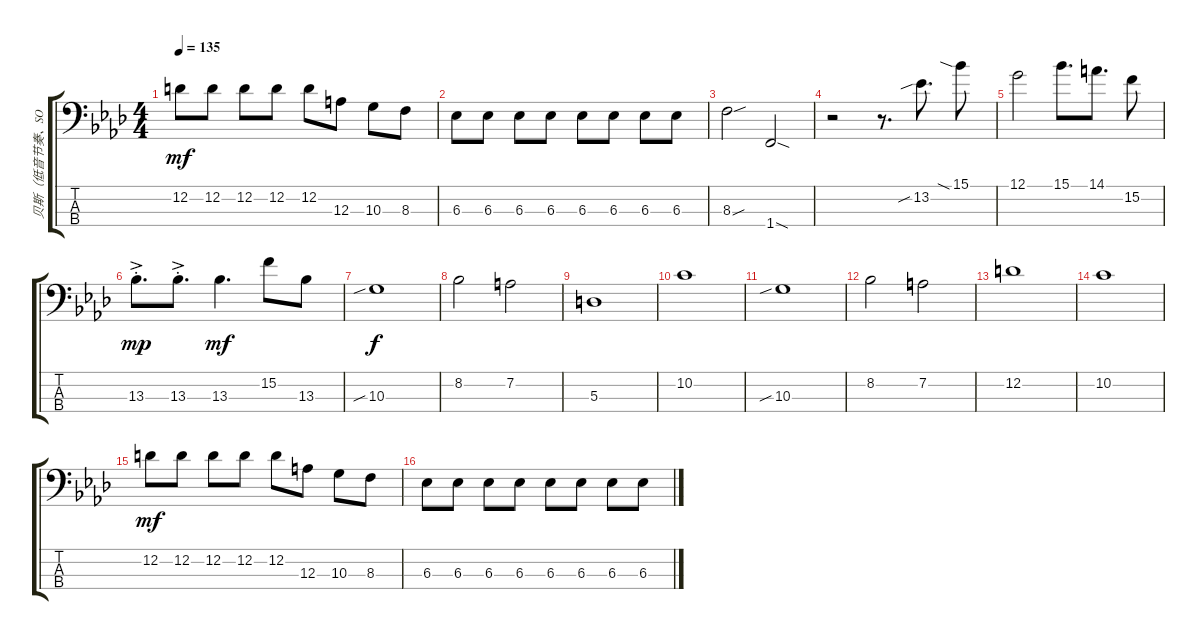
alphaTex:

\track ("贝斯（低音节奏、SOLO）" "贝斯（低音节奏、SO") {instrument electricbassfinger}
\staff {score tabs}
\tuning (G2 D2 A1 E1) {hide}
\ts (4 4)
\tempo 135
\clef f4
\ks ab
12.2.8{dy mf} 12.2.8 12.2.8 12.2.8 12.2.8 12.3.8 10.3.8 8.3.8 |
6.3.8 6.3.8 6.3.8 6.3.8 6.3.8 6.3.8 6.3.8 6.3.8 |
8.3{sou}.2 1.4{sod}.2 |
r.2 r.8{d} 13.2{sib}.8{d} 15.1{sia}.8 |
12.1.2 15.1.8{d} 14.1.8{d} 15.2.8 |
13.3{ac st}.8{d dy mp} 13.3{ac st}.8{d} 13.3.4{d dy mf} 15.2.8 13.3.8 |
10.3{sib}.1{dy f} |
8.2.2 7.2.2 |
5.3.1 |
10.2.1 |
10.3{sib}.1 |
8.2.2 7.2.2 |
12.2.1 |
10.2.1 |
12.2.8{dy mf} 12.2.8 12.2.8 12.2.8 12.2.8 12.3.8 10.3.8 8.3.8 |
6.3.8 6.3.8 6.3.8 6.3.8 6.3.8 6.3.8 6.3.8 6.3.8
